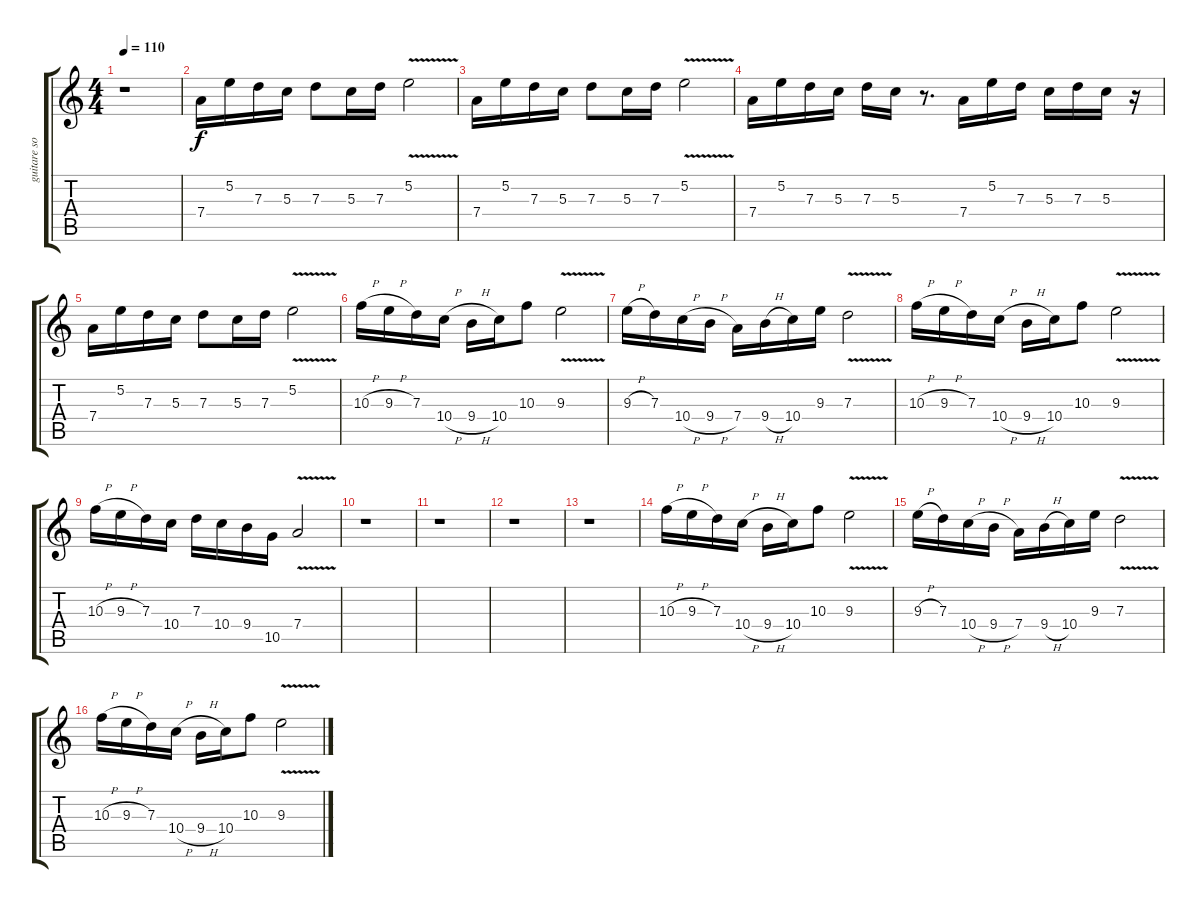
\track ("guitare solo" "guitare so") {instrument overdrivenguitar}
\staff {score tabs}
\tuning (E4 B3 G3 D3 A2 E2) {hide}
\ts (4 4)
\tempo 110
\clef g2
\ks c
r.1{dy f} |
7.4.16 5.2.16 7.3.16 5.3.16 7.3.8 5.3.16 7.3.16 5.2{v}.2 |
7.4.16 5.2.16 7.3.16 5.3.16 7.3.8 5.3.16 7.3.16 5.2{v}.2 |
7.4.16 5.2.16 7.3.16 5.3.16 7.3.16 5.3.16 r.8{d} 7.4.16 5.2.16 7.3.16 5.3.16 7.3.16 5.3.16 r.16 |
7.4.16 5.2.16 7.3.16 5.3.16 7.3.8 5.3.16 7.3.16 5.2{v}.2 |
10.3{h}.16 9.3{h}.16 7.3.16 10.4{h}.16 9.4{h}.16 10.4.16 10.3.8 9.3{v}.2 |
9.3{h}.16 7.3.16 10.4{h}.16 9.4{h}.16 7.4.16 9.4{h}.16 10.4.16 9.3.16 7.3{v}.2 |
10.3{h}.16 9.3{h}.16 7.3.16 10.4{h}.16 9.4{h}.16 10.4.16 10.3.8 9.3{v}.2 |
10.3{h}.16 9.3{h}.16 7.3.16 10.4.16 7.3.16 10.4.16 9.4.16 10.5.16 7.4{v}.2 |
r.1 |
r.1 |
r.1 |
r.1 |
10.3{h}.16 9.3{h}.16 7.3.16 10.4{h}.16 9.4{h}.16 10.4.16 10.3.8 9.3{v}.2 |
9.3{h}.16 7.3.16 10.4{h}.16 9.4{h}.16 7.4.16 9.4{h}.16 10.4.16 9.3.16 7.3{v}.2 |
10.3{h}.16 9.3{h}.16 7.3.16 10.4{h}.16 9.4{h}.16 10.4.16 10.3.8 9.3{v}.2
